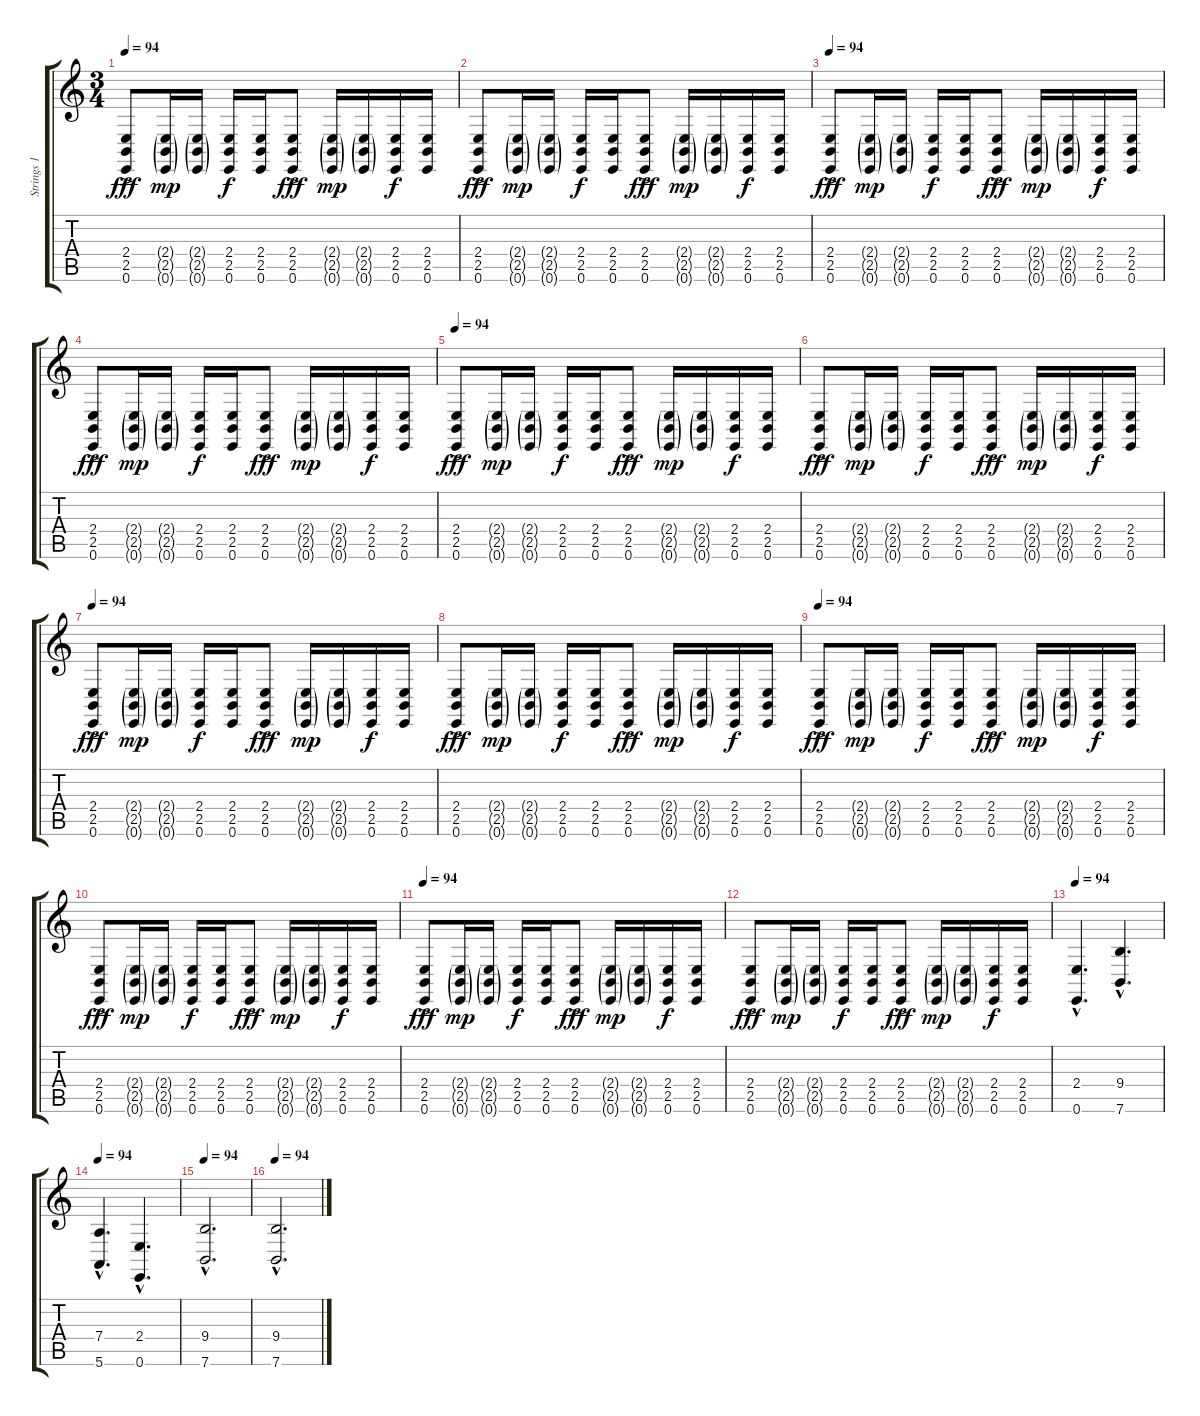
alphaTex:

\track ("Strings 1" "Strings 1") {instrument stringensemble1}
\staff {score tabs}
\tuning (E4 B3 G3 D3 A2 E2) {hide}
\ts (3 4)
\tempo 94
\clef g2
\ks c
(2.4{ac} 2.5{ac} 0.6{ac}).8{dy fff} (2.4{g} 2.5{g} 0.6{g}).16{dy mp} (2.4{g} 2.5{g} 0.6{g}).16 (2.4 2.5 0.6).16{dy f} (2.4 2.5 0.6).16 (2.4{ac} 2.5{ac} 0.6{ac}).8{dy fff} (2.4{g} 2.5{g} 0.6{g}).16{dy mp} (2.4{g} 2.5{g} 0.6{g}).16 (2.4 2.5 0.6).16{dy f} (2.4 2.5 0.6).16 |
(2.4{ac} 2.5{ac} 0.6{ac}).8{dy fff} (2.4{g} 2.5{g} 0.6{g}).16{dy mp} (2.4{g} 2.5{g} 0.6{g}).16 (2.4 2.5 0.6).16{dy f} (2.4 2.5 0.6).16 (2.4{ac} 2.5{ac} 0.6{ac}).8{dy fff} (2.4{g} 2.5{g} 0.6{g}).16{dy mp} (2.4{g} 2.5{g} 0.6{g}).16 (2.4 2.5 0.6).16{dy f} (2.4 2.5 0.6).16 |
\tempo 94
(2.4{ac} 2.5{ac} 0.6{ac}).8{dy fff} (2.4{g} 2.5{g} 0.6{g}).16{dy mp} (2.4{g} 2.5{g} 0.6{g}).16 (2.4 2.5 0.6).16{dy f} (2.4 2.5 0.6).16 (2.4{ac} 2.5{ac} 0.6{ac}).8{dy fff} (2.4{g} 2.5{g} 0.6{g}).16{dy mp} (2.4{g} 2.5{g} 0.6{g}).16 (2.4 2.5 0.6).16{dy f} (2.4 2.5 0.6).16 |
(2.4{ac} 2.5{ac} 0.6{ac}).8{dy fff} (2.4{g} 2.5{g} 0.6{g}).16{dy mp} (2.4{g} 2.5{g} 0.6{g}).16 (2.4 2.5 0.6).16{dy f} (2.4 2.5 0.6).16 (2.4{ac} 2.5{ac} 0.6{ac}).8{dy fff} (2.4{g} 2.5{g} 0.6{g}).16{dy mp} (2.4{g} 2.5{g} 0.6{g}).16 (2.4 2.5 0.6).16{dy f} (2.4 2.5 0.6).16 |
\tempo 94
(2.4{ac} 2.5{ac} 0.6{ac}).8{dy fff} (2.4{g} 2.5{g} 0.6{g}).16{dy mp} (2.4{g} 2.5{g} 0.6{g}).16 (2.4 2.5 0.6).16{dy f} (2.4 2.5 0.6).16 (2.4{ac} 2.5{ac} 0.6{ac}).8{dy fff} (2.4{g} 2.5{g} 0.6{g}).16{dy mp} (2.4{g} 2.5{g} 0.6{g}).16 (2.4 2.5 0.6).16{dy f} (2.4 2.5 0.6).16 |
(2.4{ac} 2.5{ac} 0.6{ac}).8{dy fff} (2.4{g} 2.5{g} 0.6{g}).16{dy mp} (2.4{g} 2.5{g} 0.6{g}).16 (2.4 2.5 0.6).16{dy f} (2.4 2.5 0.6).16 (2.4{ac} 2.5{ac} 0.6{ac}).8{dy fff} (2.4{g} 2.5{g} 0.6{g}).16{dy mp} (2.4{g} 2.5{g} 0.6{g}).16 (2.4 2.5 0.6).16{dy f} (2.4 2.5 0.6).16 |
\tempo 94
(2.4{ac} 2.5{ac} 0.6{ac}).8{dy fff} (2.4{g} 2.5{g} 0.6{g}).16{dy mp} (2.4{g} 2.5{g} 0.6{g}).16 (2.4 2.5 0.6).16{dy f} (2.4 2.5 0.6).16 (2.4{ac} 2.5{ac} 0.6{ac}).8{dy fff} (2.4{g} 2.5{g} 0.6{g}).16{dy mp} (2.4{g} 2.5{g} 0.6{g}).16 (2.4 2.5 0.6).16{dy f} (2.4 2.5 0.6).16 |
(2.4{ac} 2.5{ac} 0.6{ac}).8{dy fff} (2.4{g} 2.5{g} 0.6{g}).16{dy mp} (2.4{g} 2.5{g} 0.6{g}).16 (2.4 2.5 0.6).16{dy f} (2.4 2.5 0.6).16 (2.4{ac} 2.5{ac} 0.6{ac}).8{dy fff} (2.4{g} 2.5{g} 0.6{g}).16{dy mp} (2.4{g} 2.5{g} 0.6{g}).16 (2.4 2.5 0.6).16{dy f} (2.4 2.5 0.6).16 |
\tempo 94
(2.4{ac} 2.5{ac} 0.6{ac}).8{dy fff} (2.4{g} 2.5{g} 0.6{g}).16{dy mp} (2.4{g} 2.5{g} 0.6{g}).16 (2.4 2.5 0.6).16{dy f} (2.4 2.5 0.6).16 (2.4{ac} 2.5{ac} 0.6{ac}).8{dy fff} (2.4{g} 2.5{g} 0.6{g}).16{dy mp} (2.4{g} 2.5{g} 0.6{g}).16 (2.4 2.5 0.6).16{dy f} (2.4 2.5 0.6).16 |
(2.4{ac} 2.5{ac} 0.6{ac}).8{dy fff} (2.4{g} 2.5{g} 0.6{g}).16{dy mp} (2.4{g} 2.5{g} 0.6{g}).16 (2.4 2.5 0.6).16{dy f} (2.4 2.5 0.6).16 (2.4{ac} 2.5{ac} 0.6{ac}).8{dy fff} (2.4{g} 2.5{g} 0.6{g}).16{dy mp} (2.4{g} 2.5{g} 0.6{g}).16 (2.4 2.5 0.6).16{dy f} (2.4 2.5 0.6).16 |
\tempo 94
(2.4{ac} 2.5{ac} 0.6{ac}).8{dy fff} (2.4{g} 2.5{g} 0.6{g}).16{dy mp} (2.4{g} 2.5{g} 0.6{g}).16 (2.4 2.5 0.6).16{dy f} (2.4 2.5 0.6).16 (2.4{ac} 2.5{ac} 0.6{ac}).8{dy fff} (2.4{g} 2.5{g} 0.6{g}).16{dy mp} (2.4{g} 2.5{g} 0.6{g}).16 (2.4 2.5 0.6).16{dy f} (2.4 2.5 0.6).16 |
(2.4{ac} 2.5{ac} 0.6{ac}).8{dy fff} (2.4{g} 2.5{g} 0.6{g}).16{dy mp} (2.4{g} 2.5{g} 0.6{g}).16 (2.4 2.5 0.6).16{dy f} (2.4 2.5 0.6).16 (2.4{ac} 2.5{ac} 0.6{ac}).8{dy fff} (2.4{g} 2.5{g} 0.6{g}).16{dy mp} (2.4{g} 2.5{g} 0.6{g}).16 (2.4 2.5 0.6).16{dy f} (2.4 2.5 0.6).16 |
\tempo 94
(2.4{hac} 0.6{hac}).4{d} (9.4{hac} 7.6{hac}).4{d} |
\tempo 94
(7.4{hac} 5.6{hac}).4{d} (2.4{hac} 0.6{hac}).4{d} |
\tempo 94
(9.4{hac} 7.6{hac}).2{d} |
\tempo 94
(9.4{hac} 7.6{hac}).2{d}
